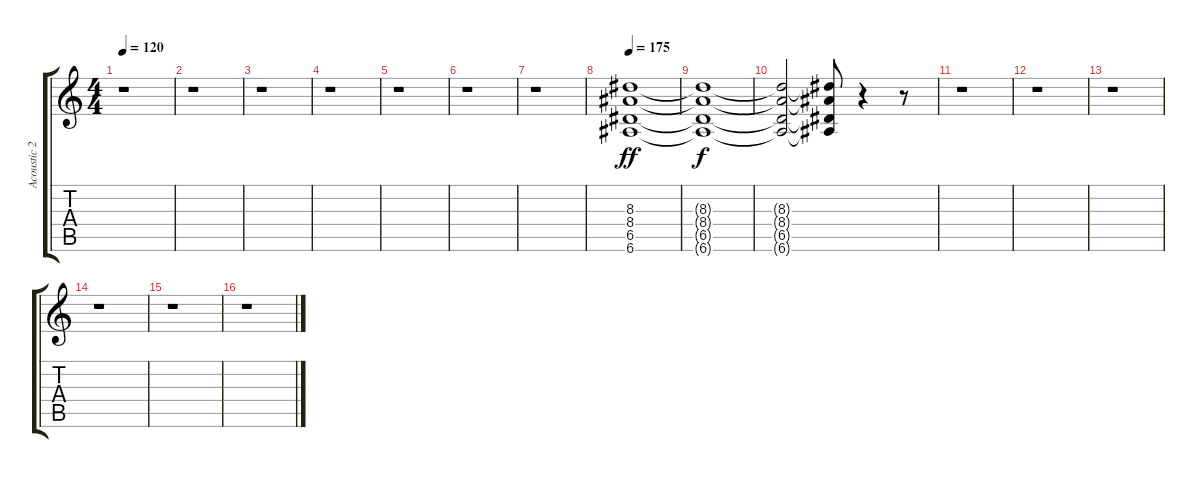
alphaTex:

\track ("Acoustic 2" "Acoustic 2") {instrument acousticguitarnylon}
\staff {score tabs}
\tuning (E4 B3 G3 D3 A2 E2) {hide}
\ts (4 4)
\tempo 120
\clef g2
\ks c
r.1{dy f} |
r.1 |
r.1 |
r.1 |
r.1 |
r.1 |
r.1 |
\tempo 175
(8.3 8.4 6.5 6.6).1{dy ff} |
(8.3{t} 8.4{t} 6.5{t} 6.6{t}).1{dy f} |
(8.3{t} 8.4{t} 6.5{t} 6.6{t}).2 (8.3{t} 8.4{t} 6.5{t} 6.6{t}).8 r.4 r.8 |
r.1 |
r.1 |
r.1 |
r.1 |
r.1 |
r.1
